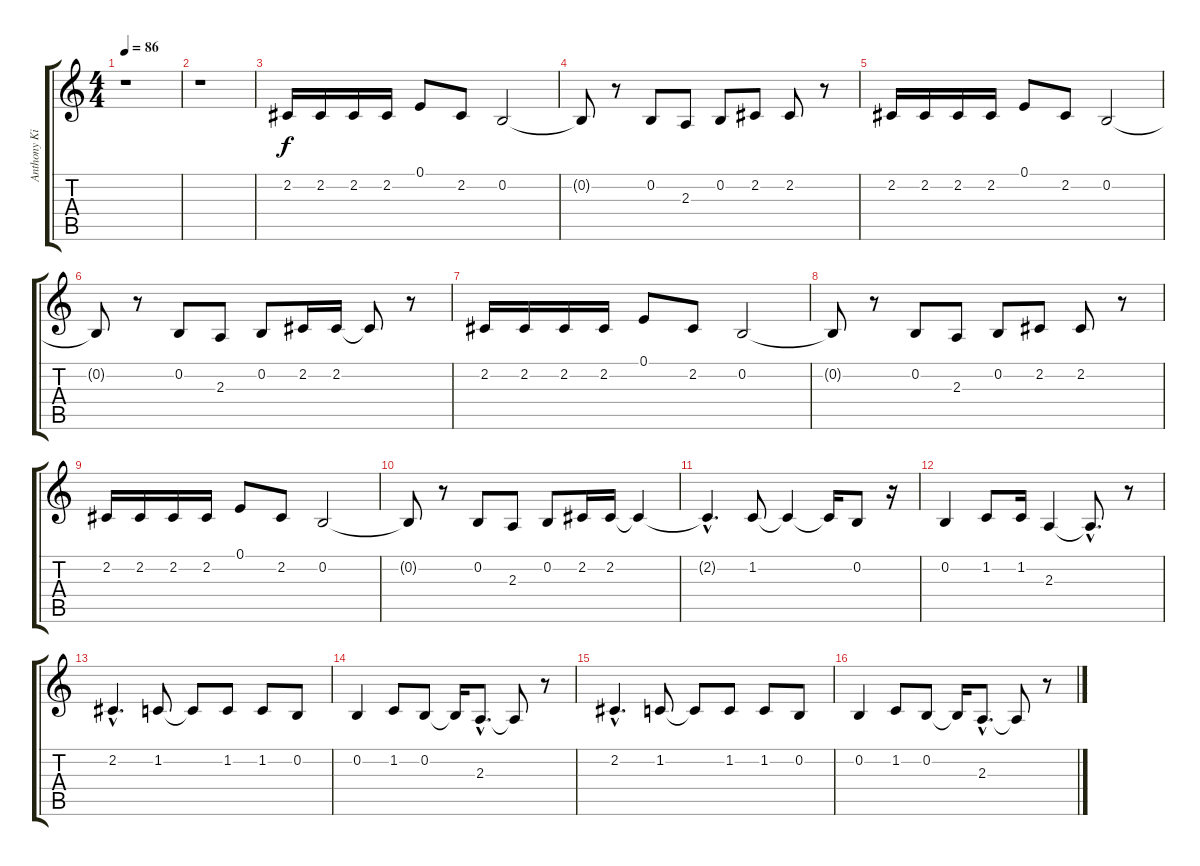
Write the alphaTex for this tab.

\track ("Anthony Kiedis - Voice" "Anthony Ki") {instrument bassoon}
\staff {score tabs}
\tuning (E4 B3 G3 D3 A2 E2) {hide}
\ts (4 4)
\tempo 86
\clef g2
\ks c
r.1{dy f} |
r.1 |
2.2.16 2.2.16 2.2.16 2.2.16 0.1.8 2.2.8 0.2.2 |
0.2{t}.8 r.8 0.2.8 2.3.8 0.2.8 2.2.8 2.2.8 r.8 |
2.2.16 2.2.16 2.2.16 2.2.16 0.1.8 2.2.8 0.2.2 |
0.2{t}.8 r.8 0.2.8 2.3.8 0.2.8 2.2.16 2.2.16 2.2{t}.8 r.8 |
2.2.16 2.2.16 2.2.16 2.2.16 0.1.8 2.2.8 0.2.2 |
0.2{t}.8 r.8 0.2.8 2.3.8 0.2.8 2.2.8 2.2.8 r.8 |
2.2.16 2.2.16 2.2.16 2.2.16 0.1.8 2.2.8 0.2.2 |
0.2{t}.8 r.8 0.2.8 2.3.8 0.2.8 2.2.16 2.2.16 2.2{t}.4 |
2.2{hac t}.4{d} 1.2.8 1.2{t}.4 1.2{t}.16 0.2.8 r.16 |
0.2.4 1.2.8 1.2.16 2.3.4 2.3{hac t}.8{d} r.8 |
2.2{hac}.4{d} 1.2.8 1.2{t}.8 1.2.8 1.2.8 0.2.8 |
0.2.4 1.2.8 0.2.8 0.2{t}.16 2.3{hac}.8{d} 2.3{t}.8 r.8 |
2.2{hac}.4{d} 1.2.8 1.2{t}.8 1.2.8 1.2.8 0.2.8 |
0.2.4 1.2.8 0.2.8 0.2{t}.16 2.3{hac}.8{d} 2.3{t}.8 r.8
